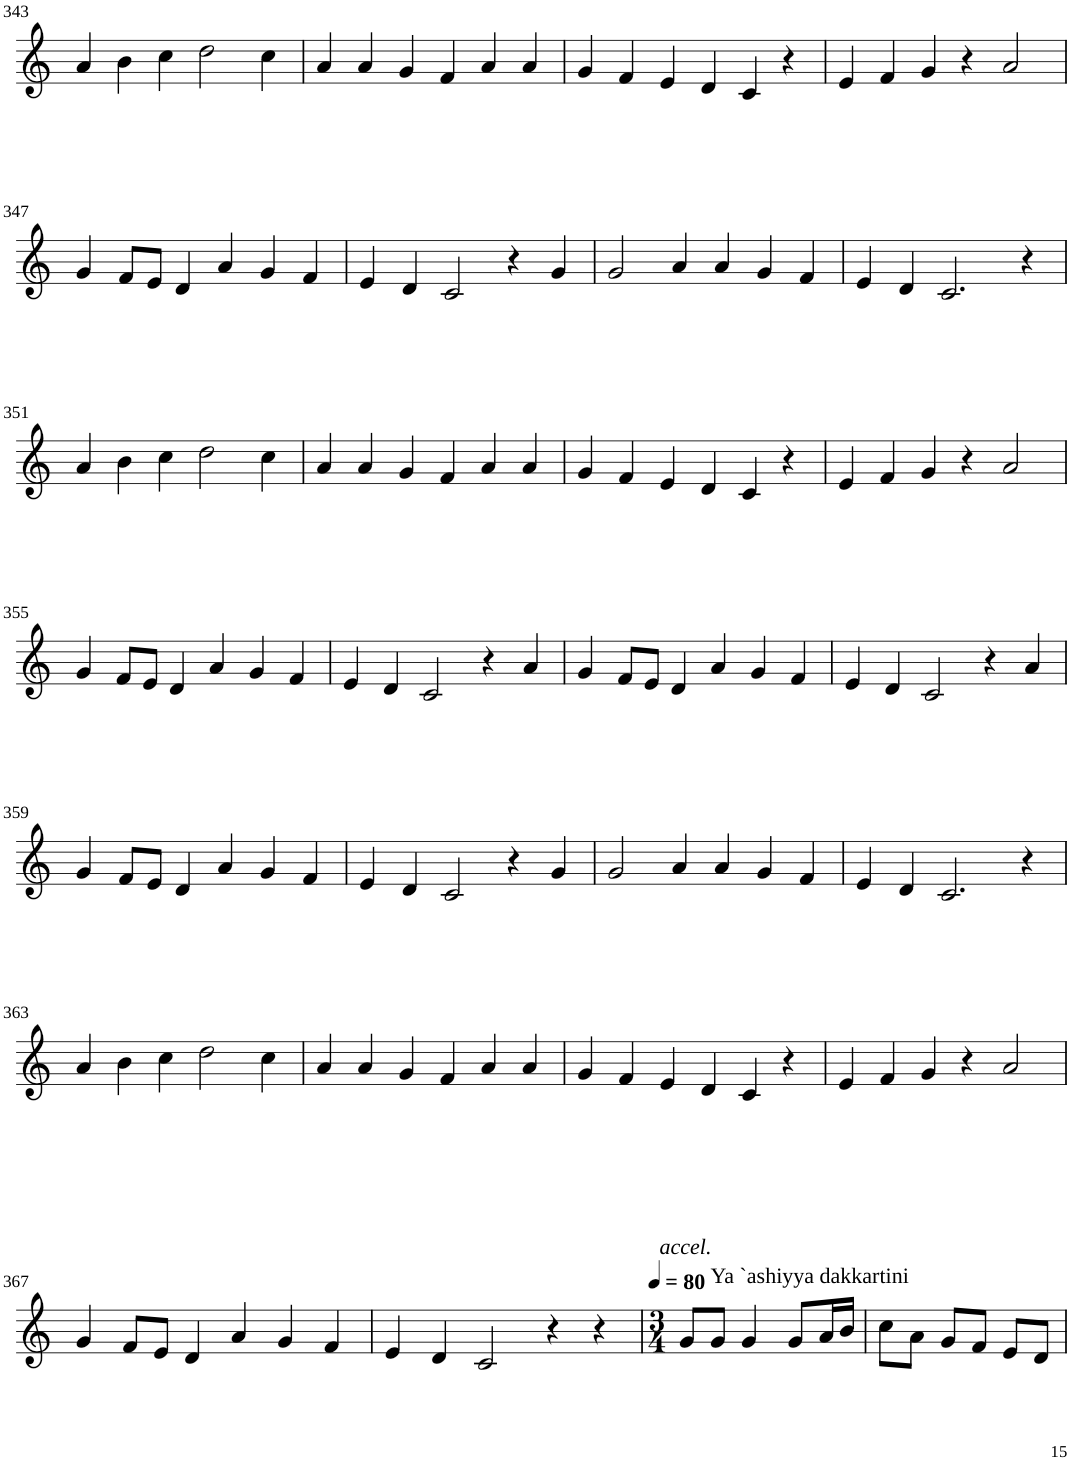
**kern
*part1
*staff1
*I"Violin
!!LO:PB:g=z
*clefG2
*k[]
*M6/4
=343
4a/
4b\
4cc\
2dd\
4cc\
=344
4a/
4a/
4g/
4f/
4a/
4a/
=345
4g/
4f/
4e/
4d/
4c/
4r
=346
4e/
4f/
4g/
4r
2a/
!!LO:LB:g=z
=347
4g/
8f/L
8e/J
4d/
4a/
4g/
4f/
=348
4e/
4d/
2c/
4r
4g/
=349
2g/
4a/
4a/
4g/
4f/
=350
4e/
4d/
2.c/
4r
!!LO:LB:g=z
=351
4a/
4b\
4cc\
2dd\
4cc\
=352
4a/
4a/
4g/
4f/
4a/
4a/
=353
4g/
4f/
4e/
4d/
4c/
4r
=354
4e/
4f/
4g/
4r
2a/
!!LO:LB:g=z
=355
4g/
8f/L
8e/J
4d/
4a/
4g/
4f/
=356
4e/
4d/
2c/
4r
4a/
=357
4g/
8f/L
8e/J
4d/
4a/
4g/
4f/
=358
4e/
4d/
2c/
4r
4a/
!!LO:LB:g=z
=359
4g/
8f/L
8e/J
4d/
4a/
4g/
4f/
=360
4e/
4d/
2c/
4r
4g/
=361
2g/
4a/
4a/
4g/
4f/
=362
4e/
4d/
2.c/
4r
!!LO:LB:g=z
=363
4a/
4b\
4cc\
2dd\
4cc\
=364
4a/
4a/
4g/
4f/
4a/
4a/
=365
4g/
4f/
!LO:TX:b:i:t=accel.
4e/
4d/
4c/
4r
=366
4e/
4f/
4g/
4r
2a/
!!LO:LB:g=z
=367
4g/
8f/L
8e/J
4d/
4a/
4g/
4f/
=368
4e/
4d/
2c/
4r
4r
=369
*M3/4
*MM80
8g/L
!LO:TX:a:t=Ya `ashiyya dakkartini
8g/J
4g/
8g/L
16a/L
16b/JJ
=370
8cc\L
8a\J
8g/L
8f/J
8e/L
8d/J
=
*-
